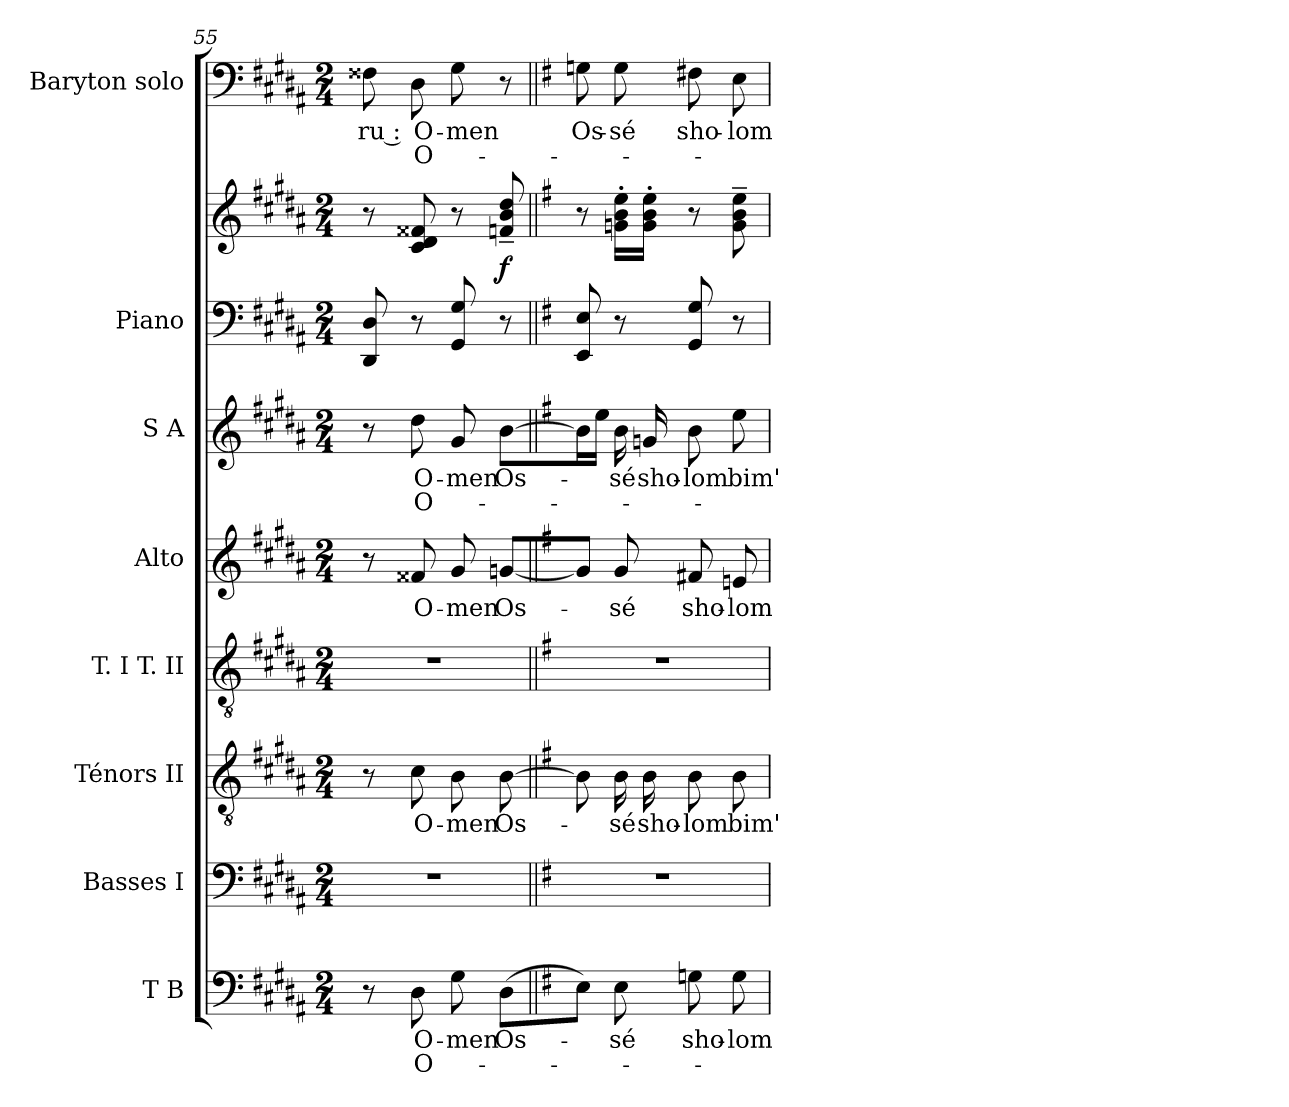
**kern	**text	**text	**kern	**kern	**text	**kern	**kern	**text	**kern	**text	**text	**kern	**kern	**dynam	**kern	**text	**text
*part8	*part8	*part8	*part7	*part6	*part6	*part5	*part4	*part4	*part3	*part3	*part3	*part2	*part2	*part2	*part1	*part1	*part1
*staff9	*staff9	*staff9	*staff8	*staff7	*staff7	*staff6	*staff5	*staff5	*staff4	*staff4	*staff4	*staff3	*staff2	*staff2/3	*staff1	*staff1	*staff1
*I"T B	*	*	*I"Basses I	*I"Ténors II	*	*I"T. I T. II	*I"Alto	*	*I"S A	*	*	*I"Piano	*	*	*I"Baryton solo	*	*
*I'B. 2	*	*	*I'B. 1	*I'T. 2	*	*I'T. 1	*I'A.	*	*I'S.	*	*	*I'P.	*	*	*I'Bar.	*	*
!!LO:PB:g=z
*clefF4	*	*	*clefF4	*clefGv2	*	*clefGv2	*clefG2	*	*clefG2	*	*	*clefF4	*clefG2	*	*clefF4	*	*
*	*	*	*	*ITrd7c12	*	*ITrd7c12	*	*	*	*	*	*	*	*	*	*	*
*k[f#c#g#d#a#]	*	*	*k[f#c#g#d#a#]	*k[f#c#g#d#a#]	*	*k[f#c#g#d#a#]	*k[f#c#g#d#a#]	*	*k[f#c#g#d#a#]	*	*	*k[f#c#g#d#a#]	*k[f#c#g#d#a#]	*	*k[f#c#g#d#a#]	*	*
*g#:	*	*	*g#:	*g#:	*	*g#:	*g#:	*	*g#:	*	*	*g#:	*g#:	*	*g#:	*	*
*M2/4	*	*	*M2/4	*M2/4	*	*M2/4	*M2/4	*	*M2/4	*	*	*M2/4	*M2/4	*	*M2/4	*	*
=55	=55	=55	=55	=55	=55	=55	=55	=55	=55	=55	=55	=55	=55	=55	=55	=55	=55
!	!	!	!LO:N:vis=1	!	!	!LO:N:vis=1	!	!	!	!	!	!	!	!	!	!	!
!	!	!	!	!	!	!	!	!	!	!	!	!	!	!	!	!LO:LY:b:color=#000000	!
8r	.	.	2r	8r	.	2r	8r	.	8r	.	.	8DD#i/ 8D#i	8r	.	8F##Xi\	-ru :	.
!	!LO:LY:b:color=#000000	!LO:LY:b:color=#000000	!	!	!	!	!	!	!	!	!	!	!	!	!	!	!
!	!	!	!	!	!LO:LY:b:color=#000000	!	!	!	!	!	!	!	!	!	!	!	!
!	!	!	!	!	!	!	!	!LO:LY:b:color=#000000	!	!	!	!	!	!	!	!	!
!	!	!	!	!	!	!	!	!	!	!LO:LY:b:color=#000000	!LO:LY:b:color=#000000	!	!	!	!	!	!
!	!	!	!	!	!	!	!	!	!	!	!	!	!	!	!	!LO:LY:b:color=#000000	!LO:LY:b:color=#000000
8D#i\	O-	-O-	.	8C#i\	O-	.	8f##Xi/	O-	8dd#i\	O-	-O-	8r	8c#i/ 8d#i 8f##Xi	.	8D#i\	O-	-O-
!	!LO:LY:b:color=#000000	!	!	!	!	!	!	!	!	!	!	!	!	!	!	!	!
!	!	!	!	!	!LO:LY:b:color=#000000	!	!	!	!	!	!	!	!	!	!	!	!
!	!	!	!	!	!	!	!	!LO:LY:b:color=#000000	!	!	!	!	!	!	!	!	!
!	!	!	!	!	!	!	!	!	!	!LO:LY:b:color=#000000	!	!	!	!	!	!	!
!	!	!	!	!	!	!	!	!	!	!	!	!	!	!	!	!LO:LY:b:color=#000000	!
8G#i\	-men	.	.	8BBi\	-men	.	8g#i/	-men	8g#i/	-men	.	8GG#i/ 8G#i	8r	.	8G#i\	-men	.
!	!LO:LY:b:color=#000000	!	!	!	!	!	!	!	!	!	!	!	!	!	!	!	!
!	!	!	!	!	!LO:LY:b:color=#000000	!	!	!	!	!	!	!	!	!	!	!	!
!	!	!	!	!	!	!	!	!LO:LY:b:color=#000000	!	!	!	!	!	!	!	!	!
!	!	!	!	!	!	!	!	!	!	!LO:LY:b:color=#000000	!	!	!	!	!	!	!
(8D#i\L	Os-	.	.	[>8BBi\	Os-	.	[<8gni/L	Os-	[>8bi\L	Os-	.	8r	8fi/~ 8bi~ 8dd#i~	f	8r	.	.
=56||	=56||	=56||	=56||	=56||	=56||	=56||	=56||	=56||	=56||	=56||	=56||	=56||	=56||	=56||	=56||	=56||	=56||
*k[f#]	*	*	*k[f#]	*k[f#]	*	*k[f#]	*k[f#]	*	*k[f#]	*	*	*k[f#]	*k[f#]	*	*k[f#]	*	*
*e:	*	*	*e:	*e:	*	*e:	*e:	*	*e:	*	*	*e:	*e:	*	*e:	*	*
!	!	!	!LO:N:vis=1	!	!	!LO:N:vis=1	!	!	!	!	!	!	!	!	!	!	!
!	!	!	!	!	!	!	!	!	!	!	!	!	!	!	!	!LO:LY:b:color=#000000	!
8Ei\J)	.	.	2r	8BBi\]	.	2r	8gi/J]	.	16bi\L]	.	.	8EEi/ 8Ei	8r	.	8Gni\	Os-	.
.	.	.	.	.	.	.	.	.	16eei\JJ	.	.	.	.	.	.	.	.
!	!LO:LY:b:color=#000000	!	!	!	!	!	!	!	!	!	!	!	!	!	!	!	!
!	!	!	!	!	!LO:LY:b:color=#000000	!	!	!	!	!	!	!	!	!	!	!	!
!	!	!	!	!	!	!	!	!LO:LY:b:color=#000000	!	!	!	!	!	!	!	!	!
!	!	!	!	!	!	!	!	!	!	!LO:LY:b:color=#000000	!	!	!	!	!	!	!
!	!	!	!	!	!	!	!	!	!	!	!	!	!	!	!	!LO:LY:b:color=#000000	!
8Ei\	-sé	.	.	16BBi\	-sé	.	8gi/	-sé	16bi\	-sé	.	8r	16gni\' 16bi' 16eei'LL	.	8Gi\	-sé	.
!	!	!	!	!	!LO:LY:b:color=#000000	!	!	!	!	!	!	!	!	!	!	!	!
!	!	!	!	!	!	!	!	!	!	!LO:LY:b:color=#000000	!	!	!	!	!	!	!
.	.	.	.	16BBi\	sho-	.	.	.	16gni/	sho-	.	.	16gi\' 16bi' 16eei'JJ	.	.	.	.
!	!LO:LY:b:color=#000000	!	!	!	!	!	!	!	!	!	!	!	!	!	!	!	!
!	!	!	!	!	!LO:LY:b:color=#000000	!	!	!	!	!	!	!	!	!	!	!	!
!	!	!	!	!	!	!	!	!LO:LY:b:color=#000000	!	!	!	!	!	!	!	!	!
!	!	!	!	!	!	!	!	!	!	!LO:LY:b:color=#000000	!	!	!	!	!	!	!
!	!	!	!	!	!	!	!	!	!	!	!	!	!	!	!	!LO:LY:b:color=#000000	!
8Gni\	sho-	.	.	8BBi\	-lom	.	8f#Xi/	sho-	8bi\	-lom	.	8GGi/ 8Gi	8r	.	8F#Xi\	sho-	.
!	!LO:LY:b:color=#000000	!	!	!	!	!	!	!	!	!	!	!	!	!	!	!	!
!	!	!	!	!	!LO:LY:b:color=#000000	!	!	!	!	!	!	!	!	!	!	!	!
!	!	!	!	!	!	!	!	!LO:LY:b:color=#000000	!	!	!	!	!	!	!	!	!
!	!	!	!	!	!	!	!	!	!	!LO:LY:b:color=#000000	!	!	!	!	!	!	!
!	!	!	!	!	!	!	!	!	!	!	!	!	!	!	!	!LO:LY:b:color=#000000	!
8Gi\	-lom	.	.	8BBi\	bim'-	.	8eni/	-lom	8eei\	bim'-	.	8r	8gi\~ 8bi~ 8eei~	.	8Ei\	-lom	.
=	=	=	=	=	=	=	=	=	=	=	=	=	=	=	=	=	=
*-	*-	*-	*-	*-	*-	*-	*-	*-	*-	*-	*-	*-	*-	*-	*-	*-	*-
